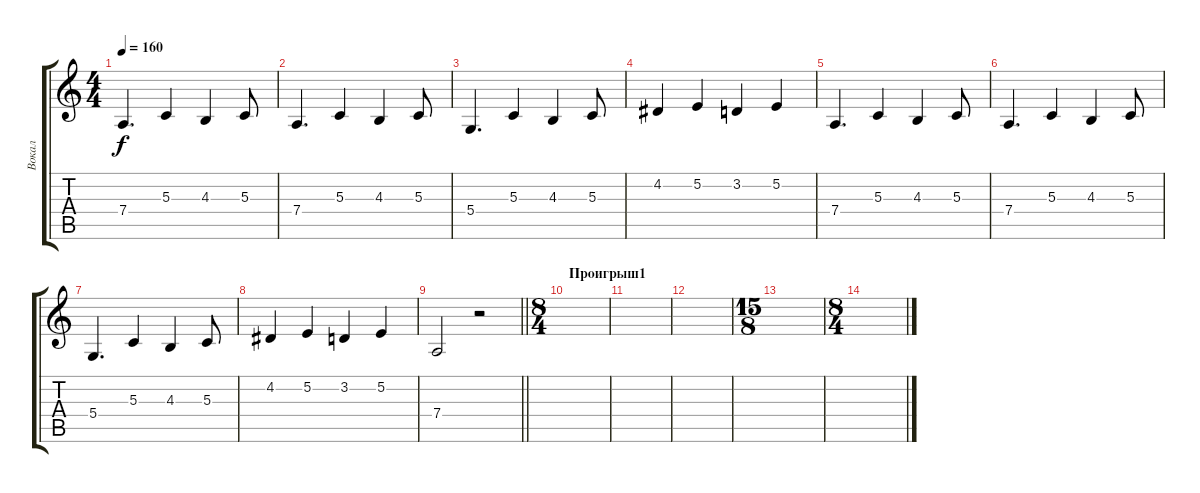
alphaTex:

\track ("Вокал" "Вокал") {instrument flute}
\staff {score tabs}
\tuning (E4 B3 G3 D3 A2 E2) {hide}
\ts (4 4)
\tempo 160
\clef g2
\ks c
7.4.4{d dy f} 5.3.4 4.3.4 5.3.8 |
7.4.4{d} 5.3.4 4.3.4 5.3.8 |
5.4.4{d} 5.3.4 4.3.4 5.3.8 |
4.2.4 5.2.4 3.2.4 5.2.4 |
7.4.4{d} 5.3.4 4.3.4 5.3.8 |
7.4.4{d} 5.3.4 4.3.4 5.3.8 |
5.4.4{d} 5.3.4 4.3.4 5.3.8 |
4.2.4 5.2.4 3.2.4 5.2.4 |
\barLineRight lightlight
7.4.2 r.2 |
\ts (8 4)
\section ("" "Проигрыш1")
|
|
|
\ts (15 8)
|
\ts (8 4)
